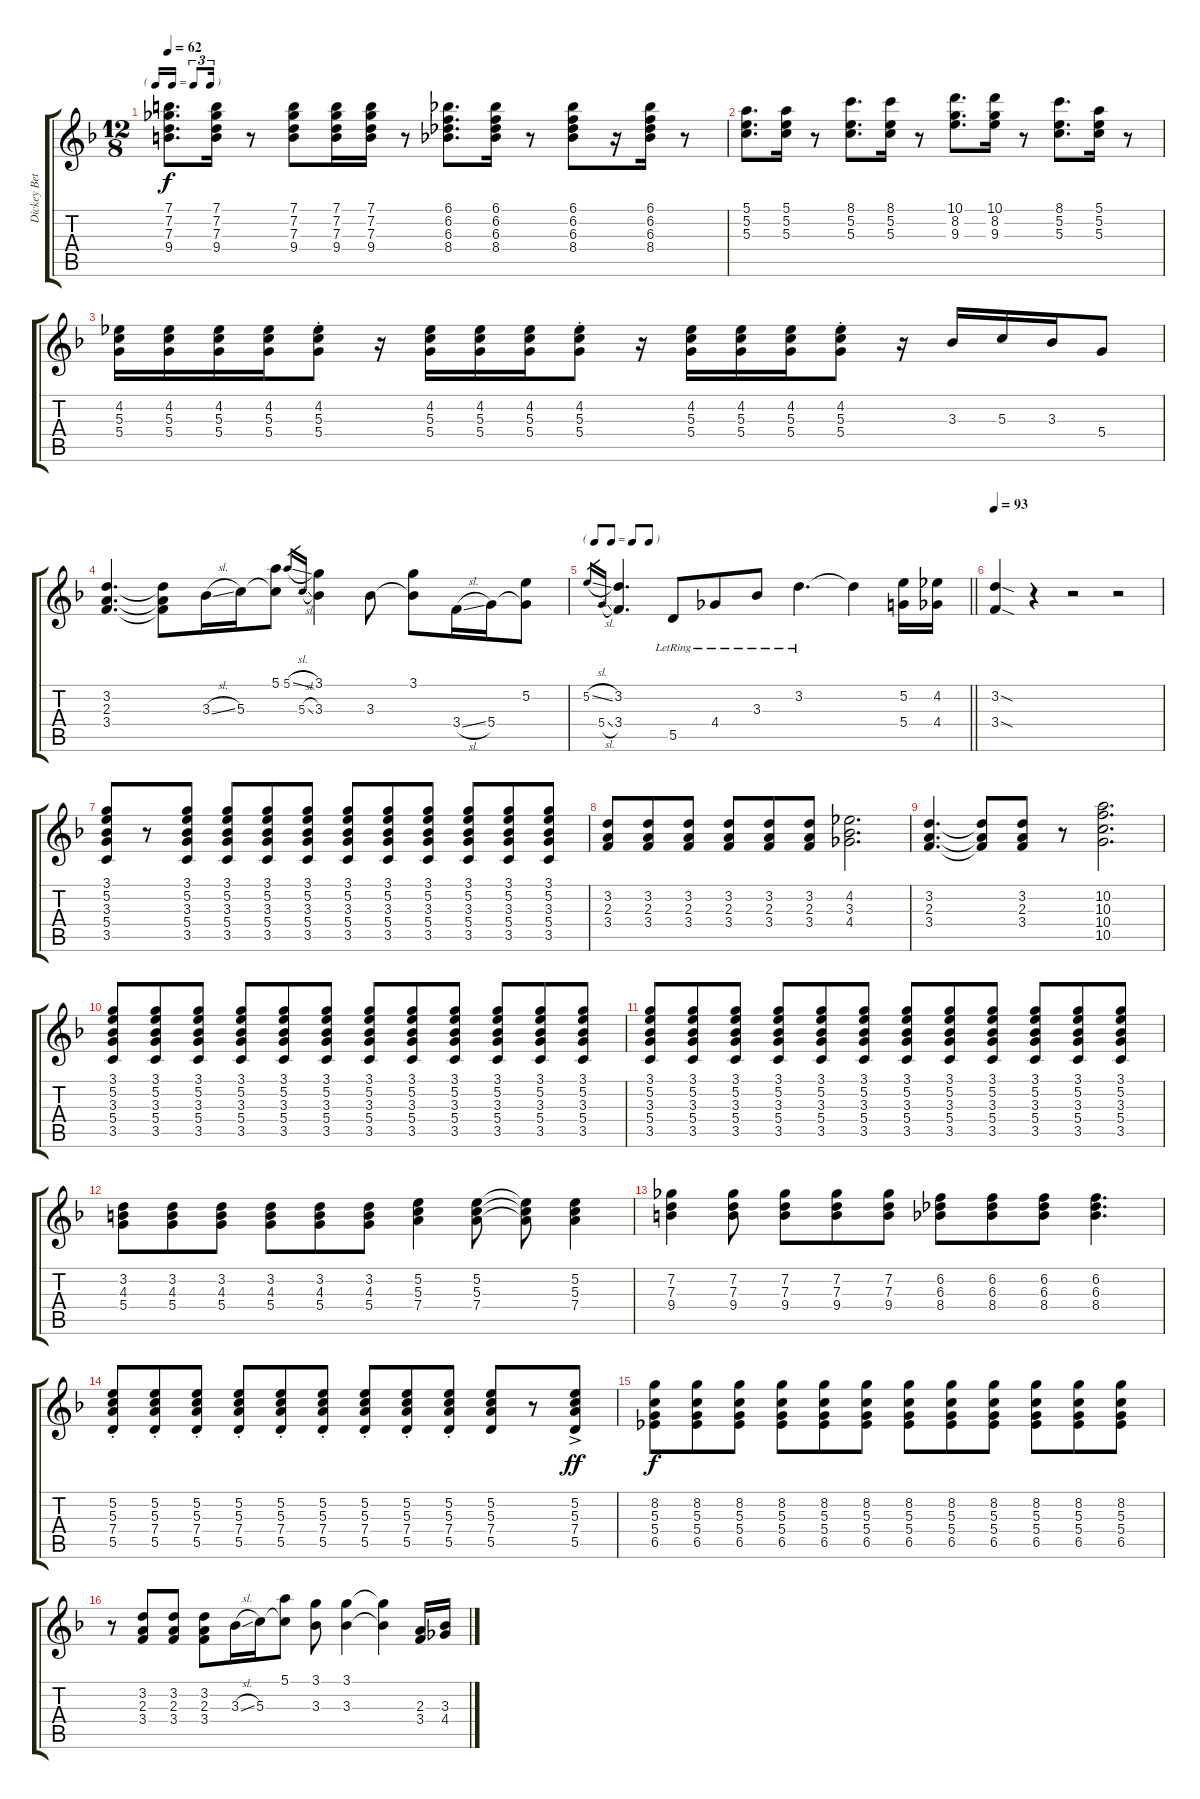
\track ("Dickey Betts" "Dickey Bet") {instrument distortionguitar}
\staff {score tabs}
\tuning (E4 B3 G3 D3 A2 E2) {hide}
\ts (12 8)
\tf triplet16th
\tempo 62
\clef g2
\ks f
(7.1 7.2 7.3 9.4).8{d dy f} (7.1 7.2 7.3 9.4).16 r.8 (7.1 7.2 7.3 9.4).8 (7.1 7.2 7.3 9.4).16 (7.1 7.2 7.3 9.4).16 r.8 (6.1 6.2 6.3 8.4).8{d} (6.1 6.2 6.3 8.4).16 r.8 (6.1 6.2 6.3 8.4).8 r.16 (6.1 6.2 6.3 8.4).16 r.8 |
(5.1 5.2 5.3).8{d} (5.1 5.2 5.3).16 r.8 (8.1 5.2 5.3).8{d} (8.1 5.2 5.3).16 r.8 (10.1 8.2 9.3).8{d} (10.1 8.2 9.3).16 r.8 (8.1 5.2 5.3).8{d} (5.1 5.2 5.3).16 r.8 |
(4.2 5.3 5.4).16 (4.2 5.3 5.4).16 (4.2 5.3 5.4).16 (4.2 5.3 5.4).16 (4.2{st} 5.3{st} 5.4{st}).8 r.16 (4.2 5.3 5.4).16 (4.2 5.3 5.4).16 (4.2 5.3 5.4).16 (4.2{st} 5.3{st} 5.4{st}).8 r.16 (4.2 5.3 5.4).16 (4.2 5.3 5.4).16 (4.2 5.3 5.4).16 (4.2{st} 5.3{st} 5.4{st}).8 r.16 3.3.16 5.3.16 3.3.16 5.4.8 |
(3.2 2.3 3.4).4{d} (3.2{t} 2.3{t} 3.4{t}).8 3.3{sl}.16 5.3.16 (5.1 5.3{t}).8 5.1{sl}.16{gr} 5.3{sl}.16{gr} (3.1 3.3).4 3.3.8 (3.1 3.3{t}).8 3.4{sl}.16 5.4.16 (5.2 5.4{t}).8 |
\tf none
\barLineRight lightlight
5.2{sl}.16{gr} 5.4{sl}.16{gr} (3.2 3.4).4{d} 5.5{lr}.8 4.4{lr}.8 3.3{lr}.8 3.2{lr}.4{d} 3.2{t}.4 (5.2 5.4).16 (4.2 4.4).16 |
\tempo 93
(3.2{sod} 3.4{sod}).4 r.4 r.2 r.2 |
(3.1 5.2 3.3 5.4 3.5).8 r.8 (3.1 5.2 3.3 5.4 3.5).8 (3.1 5.2 3.3 5.4 3.5).8 (3.1 5.2 3.3 5.4 3.5).8 (3.1 5.2 3.3 5.4 3.5).8 (3.1 5.2 3.3 5.4 3.5).8 (3.1 5.2 3.3 5.4 3.5).8 (3.1 5.2 3.3 5.4 3.5).8 (3.1 5.2 3.3 5.4 3.5).8 (3.1 5.2 3.3 5.4 3.5).8 (3.1 5.2 3.3 5.4 3.5).8 |
(3.2 2.3 3.4).8 (3.2 2.3 3.4).8 (3.2 2.3 3.4).8 (3.2 2.3 3.4).8 (3.2 2.3 3.4).8 (3.2 2.3 3.4).8 (4.2 3.3 4.4).2{d} |
(3.2 2.3 3.4).4{d} (3.2{t} 2.3{t} 3.4{t}).8 (3.2 2.3 3.4).8 r.8 (10.2 10.3 10.4 10.5).2{d} |
(3.1 5.2 3.3 5.4 3.5).8 (3.1 5.2 3.3 5.4 3.5).8 (3.1 5.2 3.3 5.4 3.5).8 (3.1 5.2 3.3 5.4 3.5).8 (3.1 5.2 3.3 5.4 3.5).8 (3.1 5.2 3.3 5.4 3.5).8 (3.1 5.2 3.3 5.4 3.5).8 (3.1 5.2 3.3 5.4 3.5).8 (3.1 5.2 3.3 5.4 3.5).8 (3.1 5.2 3.3 5.4 3.5).8 (3.1 5.2 3.3 5.4 3.5).8 (3.1 5.2 3.3 5.4 3.5).8 |
(3.1 5.2 3.3 5.4 3.5).8 (3.1 5.2 3.3 5.4 3.5).8 (3.1 5.2 3.3 5.4 3.5).8 (3.1 5.2 3.3 5.4 3.5).8 (3.1 5.2 3.3 5.4 3.5).8 (3.1 5.2 3.3 5.4 3.5).8 (3.1 5.2 3.3 5.4 3.5).8 (3.1 5.2 3.3 5.4 3.5).8 (3.1 5.2 3.3 5.4 3.5).8 (3.1 5.2 3.3 5.4 3.5).8 (3.1 5.2 3.3 5.4 3.5).8 (3.1 5.2 3.3 5.4 3.5).8 |
(3.2 4.3 5.4).8 (3.2 4.3 5.4).8 (3.2 4.3 5.4).8 (3.2 4.3 5.4).8 (3.2 4.3 5.4).8 (3.2 4.3 5.4).8 (5.2 5.3 7.4).4 (5.2 5.3 7.4).8 (5.2{t} 5.3{t} 7.4{t}).8 (5.2 5.3 7.4).4 |
(7.2 7.3 9.4).4 (7.2 7.3 9.4).8 (7.2 7.3 9.4).8 (7.2 7.3 9.4).8 (7.2 7.3 9.4).8 (6.2 6.3 8.4).8 (6.2 6.3 8.4).8 (6.2 6.3 8.4).8 (6.2 6.3 8.4).4{d} |
(5.2{st} 5.3{st} 7.4{st} 5.5{st}).8 (5.2{st} 5.3{st} 7.4{st} 5.5{st}).8 (5.2{st} 5.3{st} 7.4{st} 5.5{st}).8 (5.2{st} 5.3{st} 7.4{st} 5.5{st}).8 (5.2{st} 5.3{st} 7.4{st} 5.5{st}).8 (5.2{st} 5.3{st} 7.4{st} 5.5{st}).8 (5.2{st} 5.3{st} 7.4{st} 5.5{st}).8 (5.2{st} 5.3{st} 7.4{st} 5.5{st}).8 (5.2{st} 5.3{st} 7.4{st} 5.5{st}).8 (5.2 5.3 7.4 5.5).8 r.8 (5.2{ac} 5.3{ac} 7.4{ac} 5.5{ac}).8{dy ff} |
(8.2 5.3 5.4 6.5).8{dy f} (8.2 5.3 5.4 6.5).8 (8.2 5.3 5.4 6.5).8 (8.2 5.3 5.4 6.5).8 (8.2 5.3 5.4 6.5).8 (8.2 5.3 5.4 6.5).8 (8.2 5.3 5.4 6.5).8 (8.2 5.3 5.4 6.5).8 (8.2 5.3 5.4 6.5).8 (8.2 5.3 5.4 6.5).8 (8.2 5.3 5.4 6.5).8 (8.2 5.3 5.4 6.5).8 |
r.8 (3.2 2.3 3.4).8 (3.2 2.3 3.4).8 (3.2 2.3 3.4).8 3.3{sl}.16 5.3.16 (5.1 5.3{t}).8 (3.1 3.3).8 (3.1 3.3).4 (3.1{t} 3.3{t}).4 (2.3 3.4).16 (3.3 4.4).16
